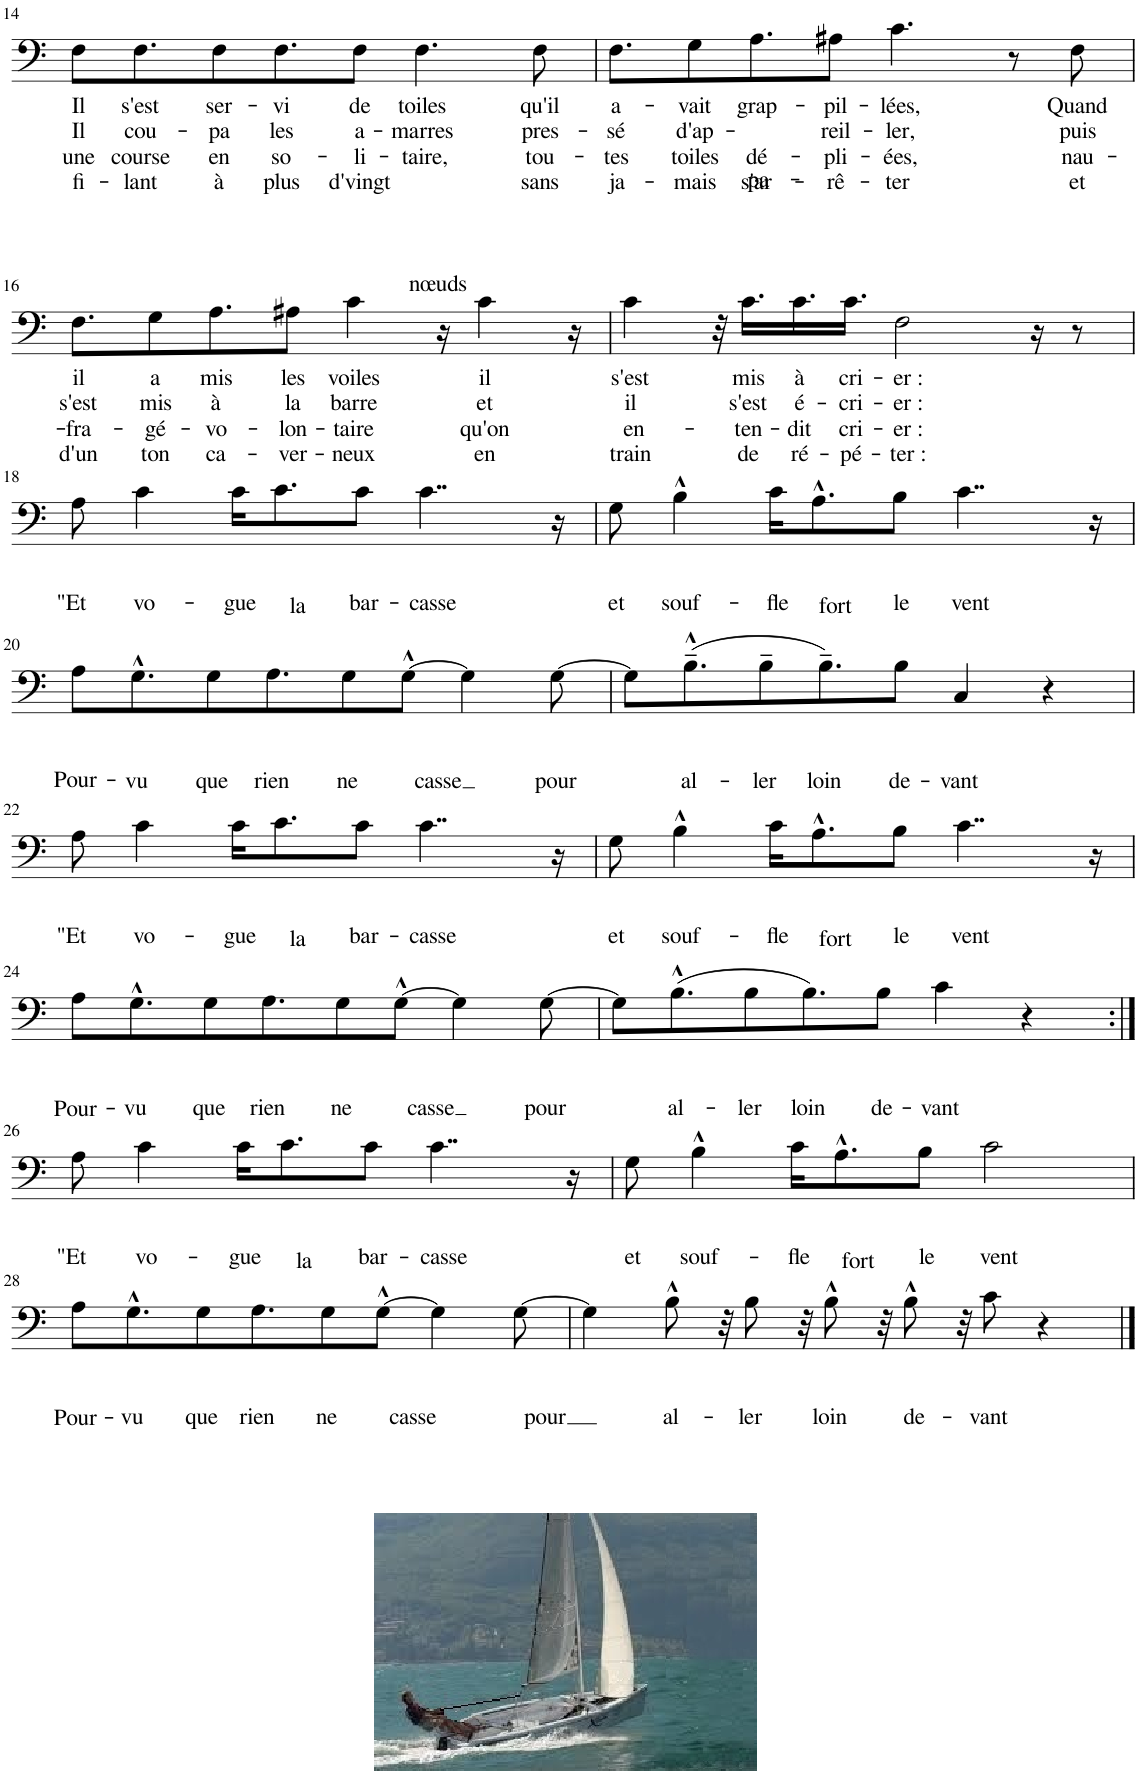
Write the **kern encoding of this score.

**kern	**text	**text	**text	**text
*part1	*part1	*part1	*part1	*part1
*staff1	*staff1	*staff1	*staff1	*staff1
*I"Piano	*	*	*	*
*I'Pia.	*	*	*	*
!!LO:PB:g=z
*clefF4	*	*	*	*
*k[]	*	*	*	*
*M10/8	*	*	*	*
=14	=14	=14	=14	=14
!	!LO:LY:b	!LO:LY:b	!LO:LY:b	!LO:LY:b
8F\L	Il	Il	une	fi-
!	!LO:LY:b	!LO:LY:b	!LO:LY:b	!LO:LY:b
8.F\	s'est	cou-	course	-lant
!	!LO:LY:b	!LO:LY:b	!LO:LY:b	!LO:LY:b
8F\	ser-	-pa	en	à
!	!LO:LY:b	!LO:LY:b	!LO:LY:b	!LO:LY:b
8.F\	-vi	les	so-	plus
!	!LO:LY:b	!LO:LY:b	!LO:LY:b	!LO:LY:b
8F\J	de	a-	-li-	d'vingt
!	!LO:LY:b	!LO:LY:b	!LO:LY:b	!LO:LY:b
4.F\	toiles	-marres	-taire,	nœuds
!	!LO:LY:b	!LO:LY:b	!LO:LY:b	!LO:LY:b
8F\	qu'il	pres-	tou-	sans
=15	=15	=15	=15	=15
!	!LO:LY:b	!LO:LY:b	!LO:LY:b	!LO:LY:b
8.F\L	a-	-sé	-tes	ja-
!	!LO:LY:b	!LO:LY:b	!LO:LY:b	!LO:LY:b
8G\	-vait	d'ap-	toiles	-mais
!	!LO:LY:b	!LO:LY:b	!LO:LY:b	!LO:LY:b
8.A\	grap-	-pa-	dé-	s'ar-
!	!LO:LY:b	!LO:LY:b	!LO:LY:b	!LO:LY:b
8A#X\J	-pil-	-reil-	-pli-	-rê-
!	!LO:LY:b	!LO:LY:b	!LO:LY:b	!LO:LY:b
4.c\	-lées,	-ler,	-ées,	-ter
8r	.	.	.	.
!	!LO:LY:b	!LO:LY:b	!LO:LY:b	!LO:LY:b
8F\	Quand	puis	nau-	et
!!LO:LB:g=z
=16	=16	=16	=16	=16
!	!LO:LY:b	!LO:LY:b	!LO:LY:b	!LO:LY:b
8.F\L	il	s'est	-fra-	d'un
!	!LO:LY:b	!LO:LY:b	!LO:LY:b	!LO:LY:b
8G\	a	mis	-gé-	ton
!	!LO:LY:b	!LO:LY:b	!LO:LY:b	!LO:LY:b
8.A\	mis	à	-vo-	ca-
!	!LO:LY:b	!LO:LY:b	!LO:LY:b	!LO:LY:b
8A#X\J	les	la	-lon-	-ver-
!	!LO:LY:b	!LO:LY:b	!LO:LY:b	!LO:LY:b
4c\	voiles	barre	-taire	-neux
16r	.	.	.	.
!	!LO:LY:b	!LO:LY:b	!LO:LY:b	!LO:LY:b
4c\	il	et	qu'on	en
16r	.	.	.	.
=17	=17	=17	=17	=17
!	!LO:LY:b	!LO:LY:b	!LO:LY:b	!LO:LY:b
4c\	s'est	il	en-	train
32r	.	.	.	.
!	!LO:LY:b	!LO:LY:b	!LO:LY:b	!LO:LY:b
16.c\LL	mis	s'est	-ten-	-de
!	!LO:LY:b	!LO:LY:b	!LO:LY:b	!LO:LY:b
16.c\	à	é-	-dit	ré-
!	!LO:LY:b	!LO:LY:b	!LO:LY:b	!LO:LY:b
16.c\JJ	cri-	-cri-	cri-	-pé-
!	!LO:LY:b	!LO:LY:b	!LO:LY:b	!LO:LY:b
2F\	-er :	-er :	-er :	-ter :
16r	.	.	.	.
8r	.	.	.	.
!!LO:LB:g=z
=18	=18	=18	=18	=18
!	!LO:LY:b	!	!	!
8A\	"Et	.	.	.
!	!LO:LY:b	!	!	!
4c\	vo-	.	.	.
!	!LO:LY:b	!	!	!
16c\KL	-gue	.	.	.
!	!LO:LY:b	!	!	!
8.c\	la	.	.	.
!	!LO:LY:b	!	!	!
8c\J	bar-	.	.	.
!	!LO:LY:b	!	!	!
4..c\	-casse	.	.	.
16r	.	.	.	.
=19	=19	=19	=19	=19
!	!LO:LY:b	!	!	!
8G\	et	.	.	.
!	!LO:LY:b	!	!	!
4B^^\	souf-	.	.	.
!	!LO:LY:b	!	!	!
16c\KL	-fle	.	.	.
!	!LO:LY:b	!	!	!
8.A^^\	fort	.	.	.
!	!LO:LY:b	!	!	!
8B\J	le	.	.	.
!	!LO:LY:b	!	!	!
4..c\	vent	.	.	.
16r	.	.	.	.
!!LO:LB:g=z
=20	=20	=20	=20	=20
!	!LO:LY:b	!	!	!
8A\L	Pour-	.	.	.
!	!LO:LY:b	!	!	!
8.G^^\	-vu	.	.	.
!	!LO:LY:b	!	!	!
8G\	que	.	.	.
!	!LO:LY:b	!	!	!
8.G\	rien	.	.	.
!	!LO:LY:b	!	!	!
8G\	ne	.	.	.
!	!LO:LY:b	!	!	!
[8G^^\J	casse	.	.	.
4G\]	.	.	.	.
!	!LO:LY:b	!	!	!
[8G\	pour	.	.	.
=21	=21	=21	=21	=21
8G\L]	.	.	.	.
!	!LO:LY:b	!	!	!
(8.B~^^\	al-	.	.	.
!	!LO:LY:b	!	!	!
8B~\	-ler	.	.	.
!	!LO:LY:b	!	!	!
8.B~\)	loin	.	.	.
!	!LO:LY:b	!	!	!
8B\J	de-	.	.	.
!	!LO:LY:b	!	!	!
4C/	-vant	.	.	.
4r	.	.	.	.
!!LO:LB:g=z
=22	=22	=22	=22	=22
!	!LO:LY:b	!	!	!
8A\	"Et	.	.	.
!	!LO:LY:b	!	!	!
4c\	vo-	.	.	.
!	!LO:LY:b	!	!	!
16c\KL	-gue	.	.	.
!	!LO:LY:b	!	!	!
8.c\	la	.	.	.
!	!LO:LY:b	!	!	!
8c\J	bar-	.	.	.
!	!LO:LY:b	!	!	!
4..c\	-casse	.	.	.
16r	.	.	.	.
=23	=23	=23	=23	=23
!	!LO:LY:b	!	!	!
8G\	et	.	.	.
!	!LO:LY:b	!	!	!
4B^^\	souf-	.	.	.
!	!LO:LY:b	!	!	!
16c\KL	-fle	.	.	.
!	!LO:LY:b	!	!	!
8.A^^\	fort	.	.	.
!	!LO:LY:b	!	!	!
8B\J	le	.	.	.
!	!LO:LY:b	!	!	!
4..c\	vent	.	.	.
16r	.	.	.	.
!!LO:LB:g=z
=24	=24	=24	=24	=24
!	!LO:LY:b	!	!	!
8A\L	Pour-	.	.	.
!	!LO:LY:b	!	!	!
8.G^^\	-vu	.	.	.
!	!LO:LY:b	!	!	!
8G\	que	.	.	.
!	!LO:LY:b	!	!	!
8.G\	rien	.	.	.
!	!LO:LY:b	!	!	!
8G\	ne	.	.	.
!	!LO:LY:b	!	!	!
[8G^^\J	casse	.	.	.
4G\]	.	.	.	.
!	!LO:LY:b	!	!	!
[8G\	pour	.	.	.
=25	=25	=25	=25	=25
8G\L]	.	.	.	.
!	!LO:LY:b	!	!	!
(8.B^^\	al-	.	.	.
!	!LO:LY:b	!	!	!
8B\	-ler	.	.	.
!	!LO:LY:b	!	!	!
8.B\)	loin	.	.	.
!	!LO:LY:b	!	!	!
8B\J	de-	.	.	.
!	!LO:LY:b	!	!	!
4c\	-vant	.	.	.
4r	.	.	.	.
!!LO:LB:g=z
=26:|!	=26:|!	=26:|!	=26:|!	=26:|!
!	!LO:LY:b	!	!	!
8A\	"Et	.	.	.
!	!LO:LY:b	!	!	!
4c\	vo-	.	.	.
!	!LO:LY:b	!	!	!
16c\KL	-gue	.	.	.
!	!LO:LY:b	!	!	!
8.c\	la	.	.	.
!	!LO:LY:b	!	!	!
8c\J	bar-	.	.	.
!	!LO:LY:b	!	!	!
4..c\	-casse	.	.	.
16r	.	.	.	.
=27	=27	=27	=27	=27
!	!LO:LY:b	!	!	!
8G\	et	.	.	.
!	!LO:LY:b	!	!	!
4B^^\	souf-	.	.	.
!	!LO:LY:b	!	!	!
16c\KL	-fle	.	.	.
!	!LO:LY:b	!	!	!
8.A^^\	fort	.	.	.
!	!LO:LY:b	!	!	!
8B\J	le	.	.	.
!	!LO:LY:b	!	!	!
2c\	vent	.	.	.
!!LO:LB:g=z
=28	=28	=28	=28	=28
!	!LO:LY:b	!	!	!
8A\L	Pour-	.	.	.
!	!LO:LY:b	!	!	!
8.G^^\	-vu	.	.	.
!	!LO:LY:b	!	!	!
8G\	que	.	.	.
!	!LO:LY:b	!	!	!
8.G\	rien	.	.	.
!	!LO:LY:b	!	!	!
8G\	ne	.	.	.
!	!LO:LY:b	!	!	!
[8G^^\J	casse	.	.	.
4G\]	.	.	.	.
!	!LO:LY:b	!	!	!
[8G\	pour	.	.	.
=29	=29	=29	=29	=29
4G\]	.	.	.	.
!	!LO:LY:b	!	!	!
8B^^\	al-	.	.	.
32r	.	.	.	.
!	!LO:LY:b	!	!	!
8B\	-ler	.	.	.
32r	.	.	.	.
!	!LO:LY:b	!	!	!
8B^^\	loin	.	.	.
32r	.	.	.	.
!	!LO:LY:b	!	!	!
8B^^\	de-	.	.	.
32r	.	.	.	.
!	!LO:LY:b	!	!	!
8c\	-vant	.	.	.
4r	.	.	.	.
==	==	==	==	==
*-	*-	*-	*-	*-
